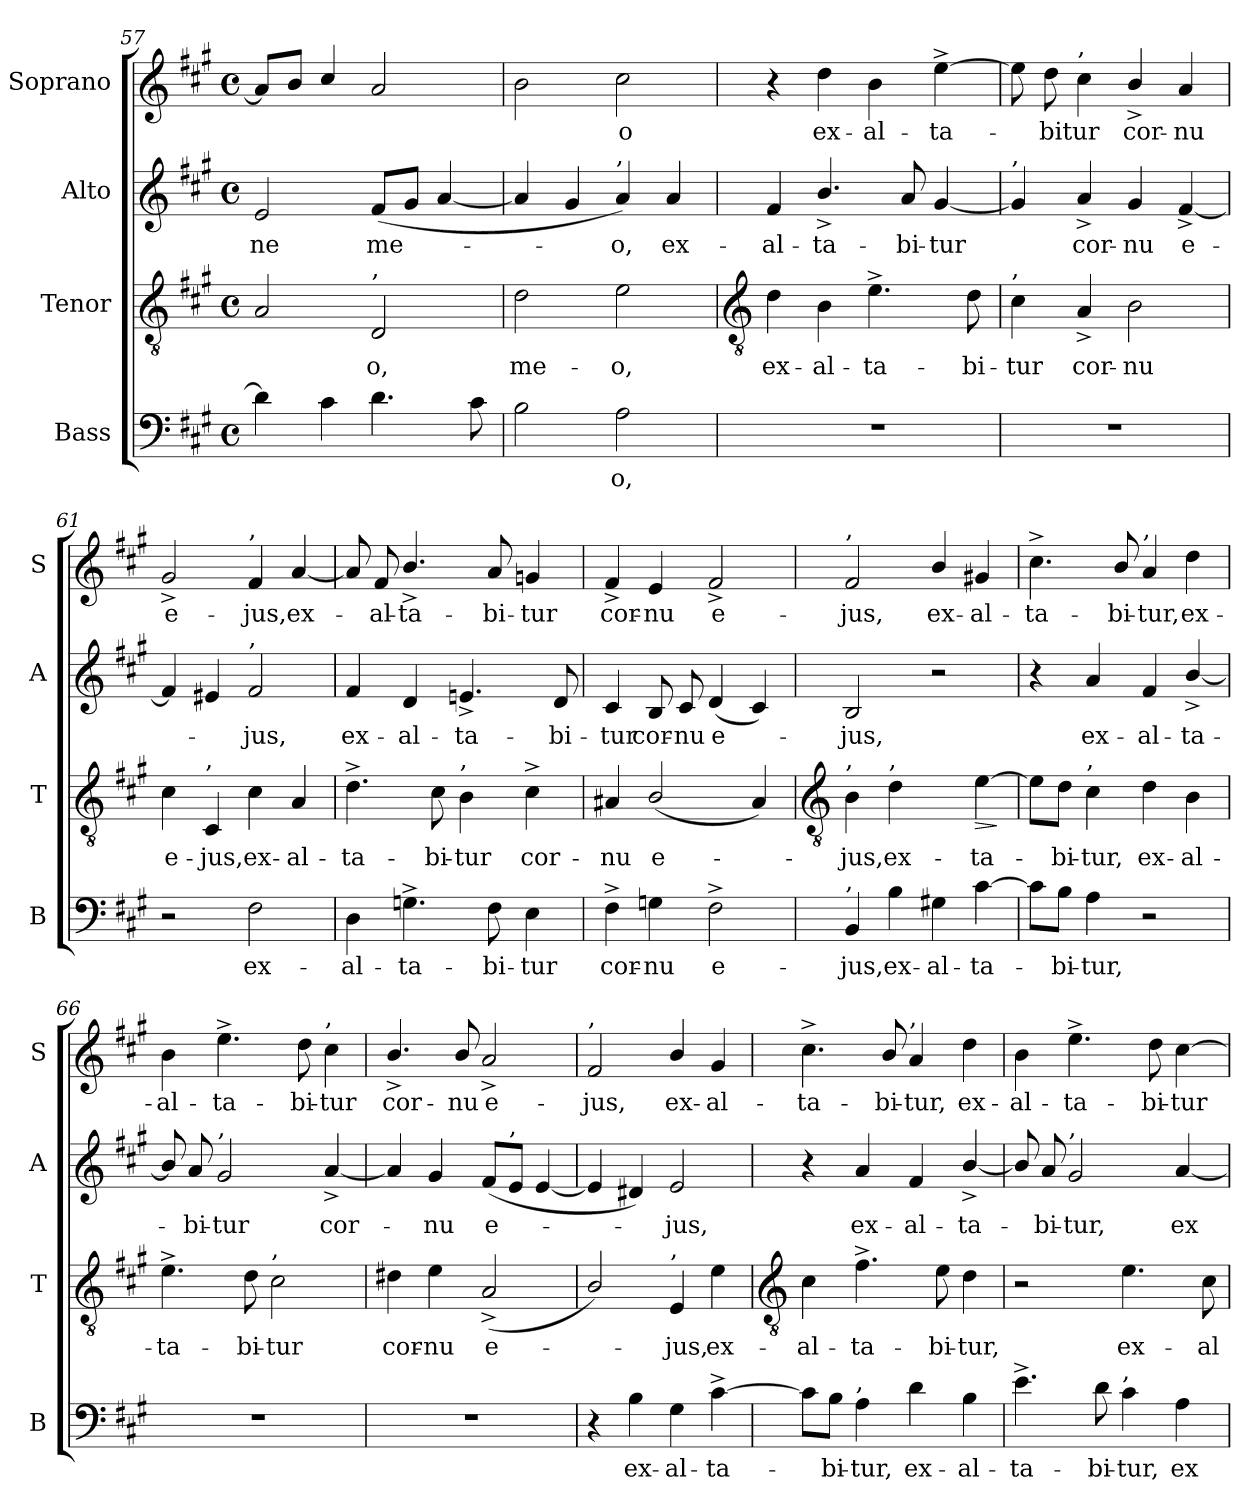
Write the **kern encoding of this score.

**kern	**text	**kern	**text	**dynam	**kern	**text	**kern	**text
*part4	*part4	*part3	*part3	*part3	*part2	*part2	*part1	*part1
*staff4	*staff4	*staff3	*staff3	*staff3	*staff2	*staff2	*staff1	*staff1
*I"Bass	*	*I"Tenor	*	*	*I"Alto	*	*I"Soprano	*
*I'B	*	*I'T	*	*	*I'A	*	*I'S	*
*clefF4	*	*clefGv2	*	*	*clefG2	*	*clefG2	*
*k[f#c#g#]	*	*k[f#c#g#]	*	*	*k[f#c#g#]	*	*k[f#c#g#]	*
*A:	*	*A:	*	*	*A:	*	*A:	*
*M4/4	*	*M4/4	*	*	*M4/4	*	*M4/4	*
*met(c)	*	*met(c)	*	*	*met(c)	*	*met(c)	*
=57	=57	=57	=57	=57	=57	=57	=57	=57
!	!	!	!	!	!	!LO:LY:b	!	!
4d]	.	2A	.	.	2e	-ne	8aL]	.
.	.	.	.	.	.	.	8bJ	.
4c#	.	.	.	.	.	.	4cc#/	.
!	!	!LO:TX:a:t=,	!	!	!	!	!	!
!	!	!	!LO:LY:b	!	!	!LO:LY:b	!	!
4.d	.	2D	o,	.	(<8f#L	me-	2a	.
.	.	.	.	.	8g#J	.	.	.
.	.	.	.	.	[4a	.	.	.
8c#	.	.	.	.	.	.	.	.
=58	=58	=58	=58	=58	=58	=58	=58	=58
!	!	!	!LO:LY:b	!	!	!	!	!
2B	.	2d	me-	.	4a]	.	2b	.
.	.	.	.	.	4g#	.	.	.
!	!	!	!	!	!LO:TX:a:t=,	!	!	!
!	!LO:LY:b	!	!LO:LY:b	!	!	!LO:LY:b	!	!LO:LY:b
2A	o,	2e	-o,	.	4a)	o,	2cc#	o
!	!	!	!	!	!	!LO:LY:b	!	!
.	.	.	.	.	4a	ex-	.	.
!!LO:LB:g=z
=59	=59	=59	=59	=59	=59	=59	=59	=59
*	*	*clefGv2	*	*	*	*	*	*
!	!	!	!LO:LY:b	!	!	!LO:LY:b	!	!
1r	.	4d	ex-	.	4f#	-al-	4r	.
!	!	!	!LO:LY:b	!	!	!LO:LY:b	!	!LO:LY:b
.	.	4B	-al-	.	4.b^/	-ta-	4dd	ex-
!	!	!	!LO:LY:b	!	!	!	!	!LO:LY:b
.	.	4.e^	-ta-	.	.	.	4b	-al-
!	!	!	!	!	!	!LO:LY:b	!	!
.	.	.	.	.	8a	-bi-	.	.
!	!	!	!	!	!	!LO:LY:b	!	!LO:LY:b
.	.	.	.	.	[4g#	-tur	[4ee^	-ta-
!	!	!	!LO:LY:b	!	!	!	!	!
.	.	8d	-bi-	.	.	.	.	.
=60	=60	=60	=60	=60	=60	=60	=60	=60
!	!	!	!	!	!LO:TX:a:t=,	!	!	!
!	!	!LO:TX:a:t=,	!	!	!	!	!	!
!	!	!	!LO:LY:b	!	!	!	!	!
1r	.	4c#	-tur	.	4g#]	.	8ee]	.
!	!	!	!	!	!	!	!	!LO:LY:b
.	.	.	.	.	.	.	8dd	bitur
!	!	!	!	!	!	!	!LO:TX:a:t=,	!
!	!	!	!LO:LY:b	!	!	!LO:LY:b	!	!
.	.	4A^	cor-	.	4a^	cor-	4cc#	.
!	!	!	!LO:LY:b	!	!	!LO:LY:b	!	!LO:LY:b
.	.	2B	-nu	.	4g#	-nu	4b^/	cor-
!	!	!	!	!	!	!LO:LY:b	!	!LO:LY:b
.	.	.	.	.	[4f#^	e-	4a	-nu
=61	=61	=61	=61	=61	=61	=61	=61	=61
!	!	!	!LO:LY:b	!	!	!	!	!LO:LY:b
2r	.	4c#	e-	.	4f#]	.	2g#^	e-
!	!	!LO:TX:a:t=,	!	!	!	!	!	!
!	!	!	!LO:LY:b	!	!	!	!	!
.	.	4C#	-jus,	.	4e#X	.	.	.
!	!	!	!	!	!	!	!LO:TX:a:t=,	!
!	!	!	!	!	!LO:TX:a:t=,	!	!	!
!	!LO:LY:b	!	!LO:LY:b	!	!	!LO:LY:b	!	!LO:LY:b
2F#	ex-	4c#	ex-	.	2f#	jus,	4f#	-jus,
!	!	!	!LO:LY:b	!	!	!	!	!LO:LY:b
.	.	4A	-al-	.	.	.	[4a	ex-
=62	=62	=62	=62	=62	=62	=62	=62	=62
!	!LO:LY:b	!	!LO:LY:b	!	!	!LO:LY:b	!	!
4D	-al-	4.d^	-ta-	.	4f#	ex-	8a]	.
!	!	!	!	!	!	!	!	!LO:LY:b
.	.	.	.	.	.	.	8f#	al-
!	!LO:LY:b	!	!	!	!	!LO:LY:b	!	!LO:LY:b
4.Gn^	-ta-	.	.	.	4d	-al-	4.b^/	-ta-
!	!	!	!LO:LY:b	!	!	!	!	!
.	.	8c#	-bi-	.	.	.	.	.
!	!	!LO:TX:a:t=,	!	!	!	!	!	!
!	!	!	!LO:LY:b	!	!	!LO:LY:b	!	!
.	.	4B	-tur	.	4.en^	-ta-	.	.
!	!LO:LY:b	!	!	!	!	!	!	!LO:LY:b
8F#	-bi-	.	.	.	.	.	8a	-bi-
!	!LO:LY:b	!	!LO:LY:b	!	!	!	!	!LO:LY:b
4E	-tur	4c#^	cor-	.	.	.	4gn	-tur
!	!	!	!	!	!	!LO:LY:b	!	!
.	.	.	.	.	8d	-bi-	.	.
=63	=63	=63	=63	=63	=63	=63	=63	=63
!	!LO:LY:b	!	!LO:LY:b	!	!	!LO:LY:b	!	!LO:LY:b
4F#^	cor-	4A#X	-nu	.	4c#	-tur	4f#^	cor-
!	!LO:LY:b	!	!LO:LY:b	!	!	!LO:LY:b	!	!LO:LY:b
4Gn	-nu	(<2B/	e-	.	8B	cor-	4e	-nu
!	!	!	!	!	!	!LO:LY:b	!	!
.	.	.	.	.	8c#	-nu	.	.
!	!LO:LY:b	!	!	!	!	!LO:LY:b	!	!LO:LY:b
2F#^	e-	.	.	.	(<4d	e-	2f#^	e-
.	.	4A#)	.	.	4c#)	.	.	.
!!LO:LB:g=z
=64	=64	=64	=64	=64	=64	=64	=64	=64
*	*	*clefGv2	*	*	*	*	*	*
!	!	!	!	!	!	!	!LO:TX:a:t=,	!
!	!	!LO:TX:a:t=,	!	!	!	!	!	!
!LO:TX:a:t=,	!	!	!	!	!	!	!	!
!	!LO:LY:b	!	!LO:LY:b	!	!	!LO:LY:b	!	!LO:LY:b
4BB	-jus,	4B	jus,	.	2B	jus,	2f#	-jus,
!	!	!LO:TX:a:t=,	!	!	!	!	!	!
!	!LO:LY:b	!	!LO:LY:b	!	!	!	!	!
4B	ex-	4d	ex-	.	.	.	.	.
!	!LO:LY:b	!	!	!	!	!	!	!LO:LY:b
4G#X	-al-	4ryy	.	.	2r	.	4b/	ex-
!	!LO:LY:b	!	!LO:LY:b	!LO:HP:b	!	!	!	!LO:LY:b
[4c#	-ta-	[4e	-ta-	>	.	.	4g#X	-al-
.	.	.	.	]	.	.	.	.
=65	=65	=65	=65	=65	=65	=65	=65	=65
!	!	!	!	!	!	!	!	!LO:LY:b
8c#\L]	.	8e\L]	.	.	4r	.	4.cc#^	-ta-
!	!LO:LY:b	!	!LO:LY:b	!	!	!	!	!
8B\J	bi-	8d\J	bi-	.	.	.	.	.
!	!	!LO:TX:a:t=,	!	!	!	!	!	!
!	!LO:LY:b	!	!LO:LY:b	!	!	!LO:LY:b	!	!
4A	-tur,	4c#	-tur,	.	4a	ex-	.	.
!	!	!	!	!	!	!	!	!LO:LY:b
.	.	.	.	.	.	.	8b/	-bi-
!	!	!	!	!	!	!	!LO:TX:a:t=,	!
!	!	!	!LO:LY:b	!	!	!LO:LY:b	!	!LO:LY:b
2r	.	4d	ex-	.	4f#	-al-	4a	-tur,
!	!	!	!LO:LY:b	!	!	!LO:LY:b	!	!LO:LY:b
.	.	4B	-al-	.	[4b^/	-ta-	4dd	ex-
=66	=66	=66	=66	=66	=66	=66	=66	=66
!	!	!	!LO:LY:b	!	!	!	!	!LO:LY:b
1r	.	4.e^	-ta-	.	8b/]	.	4b	-al-
!	!	!	!	!	!	!LO:LY:b	!	!
.	.	.	.	.	8a	bi-	.	.
!	!	!	!	!	!LO:TX:a:t=,	!	!	!
!	!	!	!	!	!	!LO:LY:b	!	!LO:LY:b
.	.	.	.	.	2g#	-tur	4.ee^	-ta-
!	!	!	!LO:LY:b	!	!	!	!	!
.	.	8d	-bi-	.	.	.	.	.
!	!	!LO:TX:a:t=,	!	!	!	!	!	!
!	!	!	!LO:LY:b	!	!	!	!	!
.	.	2c#	-tur	.	.	.	.	.
!	!	!	!	!	!	!	!	!LO:LY:b
.	.	.	.	.	.	.	8dd	-bi-
!	!	!	!	!	!	!	!LO:TX:a:t=,	!
!	!	!	!	!	!	!LO:LY:b	!	!LO:LY:b
.	.	.	.	.	[4a^	cor-	4cc#	-tur
=67	=67	=67	=67	=67	=67	=67	=67	=67
!	!	!	!LO:LY:b	!	!	!	!	!LO:LY:b
1r	.	4d#X	cor-	.	4a]	.	4.b^/	cor-
!	!	!	!LO:LY:b	!	!	!LO:LY:b	!	!
.	.	4e	-nu	.	4g#	nu	.	.
!	!	!	!	!	!	!	!	!LO:LY:b
.	.	.	.	.	.	.	8b/	-nu
!	!	!	!LO:LY:b	!	!	!LO:LY:b	!	!LO:LY:b
.	.	(<2A^	e-	.	(<8f#L	e-	2a^	e-
!	!	!	!	!	!LO:TX:a:t=,	!	!	!
.	.	.	.	.	8eJ	.	.	.
.	.	.	.	.	[4e	.	.	.
=68	=68	=68	=68	=68	=68	=68	=68	=68
!	!	!	!	!	!	!	!LO:TX:a:t=,	!
!	!	!	!	!	!	!	!	!LO:LY:b
4r	.	2B/)	.	.	4e]	.	2f#	-jus,
!	!LO:LY:b	!	!	!	!	!	!	!
4B	ex-	.	.	.	4d#X)	.	.	.
!	!	!LO:TX:a:t=,	!	!	!	!	!	!
!	!LO:LY:b	!	!LO:LY:b	!	!	!LO:LY:b	!	!LO:LY:b
4G#	-al-	4E	jus,	.	2e	jus,	4b/	ex-
!	!LO:LY:b	!	!LO:LY:b	!	!	!	!	!LO:LY:b
[4c#^	-ta-	4e	ex-	.	.	.	4g#	-al-
!!LO:LB:g=z
=69	=69	=69	=69	=69	=69	=69	=69	=69
*	*	*clefGv2	*	*	*	*	*	*
!	!	!	!LO:LY:b	!	!	!	!	!LO:LY:b
8c#\L]	.	4c#	-al-	.	4r	.	4.cc#^	-ta-
!	!LO:LY:b	!	!	!	!	!	!	!
8B\J	bi-	.	.	.	.	.	.	.
!LO:TX:a:t=,	!	!	!	!	!	!	!	!
!	!LO:LY:b	!	!LO:LY:b	!	!	!LO:LY:b	!	!
4A	-tur,	4.f#^	-ta-	.	4a	ex-	.	.
!	!	!	!	!	!	!	!	!LO:LY:b
.	.	.	.	.	.	.	8b/	-bi-
!	!	!	!	!	!	!	!LO:TX:a:t=,	!
!	!LO:LY:b	!	!	!	!	!LO:LY:b	!	!LO:LY:b
4d	ex-	.	.	.	4f#	-al-	4a	-tur,
!	!	!	!LO:LY:b	!	!	!	!	!
.	.	8e	-bi-	.	.	.	.	.
!	!LO:LY:b	!	!LO:LY:b	!	!	!LO:LY:b	!	!LO:LY:b
4B	-al-	4d	-tur,	.	[4b^/	-ta-	4dd	ex-
=70	=70	=70	=70	=70	=70	=70	=70	=70
!	!LO:LY:b	!	!	!	!	!	!	!LO:LY:b
4.e^	-ta-	2r	.	.	8b/]	.	4b	-al-
!	!	!	!	!	!	!LO:LY:b	!	!
.	.	.	.	.	8a	bi-	.	.
!	!	!	!	!	!LO:TX:a:t=,	!	!	!
!	!	!	!	!	!	!LO:LY:b	!	!LO:LY:b
.	.	.	.	.	2g#	-tur,	4.ee^	-ta-
!	!LO:LY:b	!	!	!	!	!	!	!
8d	-bi-	.	.	.	.	.	.	.
!LO:TX:a:t=,	!	!	!	!	!	!	!	!
!	!LO:LY:b	!	!LO:LY:b	!	!	!	!	!
4c#	-tur,	4.e	ex-	.	.	.	.	.
!	!	!	!	!	!	!	!	!LO:LY:b
.	.	.	.	.	.	.	8dd	-bi-
!	!LO:LY:b	!	!	!	!	!LO:LY:b	!	!LO:LY:b
4A	ex-	.	.	.	[4a	ex-	[4cc#	-tur
!	!	!	!LO:LY:b	!	!	!	!	!
.	.	8c#	-al-	.	.	.	.	.
=	=	=	=	=	=	=	=	=
*-	*-	*-	*-	*-	*-	*-	*-	*-
